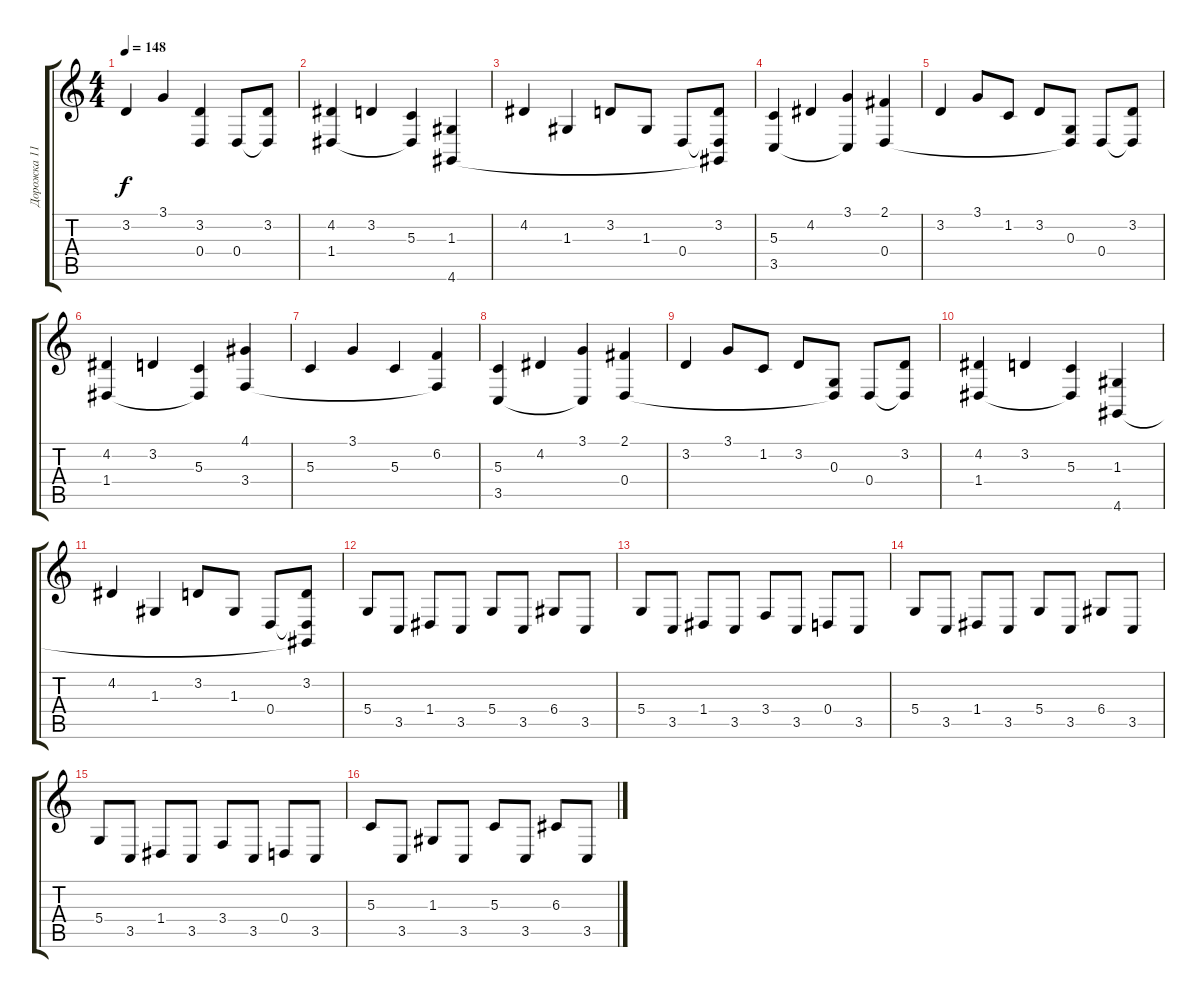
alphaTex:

\track ("Дорожка 11" "Дорожка 11") {instrument brightacousticpiano}
\staff {score tabs}
\tuning (E4 B3 G3 D3 A2 E2) {hide}
\ts (4 4)
\tempo 148
\clef g2
\ks c
3.2.4{dy f} 3.1.4 (3.2 0.4{t}).4 0.4.8 (3.2 0.4{t}).8 |
(4.2 1.4).4 3.2.4 (5.3 1.4{t}).4 (1.3 4.6).4 |
4.2.4 1.3.4 3.2.8 1.3.8 0.4.8 (3.2 0.4{t} 4.6{t}).8 |
(5.3 3.5).4 4.2.4 (3.1 3.5{t}).4 (2.1 0.4).4 |
3.2.4 3.1.8 1.2.8 3.2.8 (0.3 0.4{t}).8 0.4.8 (3.2 0.4{t}).8 |
(4.2 1.4).4 3.2.4 (5.3 1.4{t}).4 (4.1 3.4).4 |
5.3.4 3.1.4 5.3.4 (6.2 3.4{t}).4 |
(5.3 3.5).4 4.2.4 (3.1 3.5{t}).4 (2.1 0.4).4 |
3.2.4 3.1.8 1.2.8 3.2.8 (0.3 0.4{t}).8 0.4.8 (3.2 0.4{t}).8 |
(4.2 1.4).4 3.2.4 (5.3 1.4{t}).4 (1.3 4.6).4 |
4.2.4 1.3.4 3.2.8 1.3.8 0.4.8 (3.2 0.4{t} 4.6{t}).8 |
5.4.8 3.5.8 1.4.8 3.5.8 5.4.8 3.5.8 6.4.8 3.5.8 |
5.4.8 3.5.8 1.4.8 3.5.8 3.4.8 3.5.8 0.4.8 3.5.8 |
5.4.8 3.5.8 1.4.8 3.5.8 5.4.8 3.5.8 6.4.8 3.5.8 |
5.4.8 3.5.8 1.4.8 3.5.8 3.4.8 3.5.8 0.4.8 3.5.8 |
5.3.8 3.5.8 1.3.8 3.5.8 5.3.8 3.5.8 6.3.8 3.5.8
